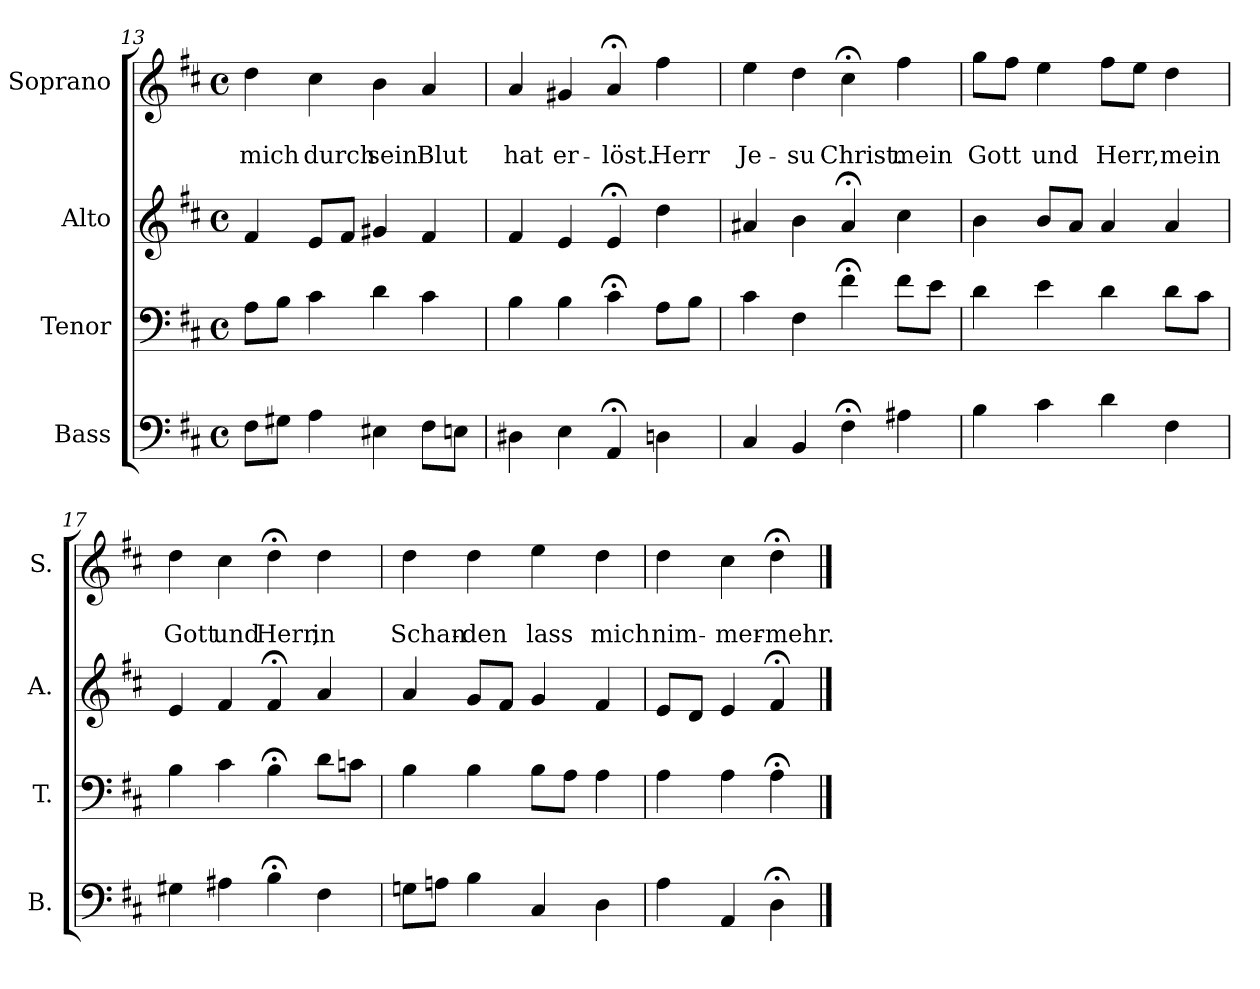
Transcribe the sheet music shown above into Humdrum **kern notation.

**kern	**kern	**kern	**kern	**text	**text
*part4	*part3	*part2	*part1	*part1	*part1
*staff4	*staff3	*staff2	*staff1	*staff1	*staff1
*I"Bass	*I"Tenor	*I"Alto	*I"Soprano	*	*
*I'B.	*I'T.	*I'A.	*I'S.	*	*
*clefF4	*clefF4	*clefG2	*clefG2	*	*
*k[f#c#]	*k[f#c#]	*k[f#c#]	*k[f#c#]	*	*
*D:	*D:	*D:	*D:	*	*
*M4/4	*M4/4	*M4/4	*M4/4	*	*
*met(c)	*met(c)	*met(c)	*met(c)	*	*
=13	=13	=13	=13	=13	=13
8F#\L	8A\L	4f#/	4dd\	.	mich
8G#X\J	8B\J	.	.	.	.
4A\	4c#\	8e/L	4cc#\	.	durch
.	.	8f#/J	.	.	.
4E#X\	4d\	4g#X/	4b\	.	sein
8F#\L	4c#\	4f#/	4a/	.	Blut
8En\J	.	.	.	.	.
=14	=14	=14	=14	=14	=14
4D#X\	4B\	4f#/	4a/	.	hat
4E\	4B\	4e/	4g#X/	.	er-
4AA;</	4c#;<\	4e;</	4a;</	.	-löst.
4Dn\	8A\L	4dd\	4ff#\	.	Herr
.	8B\J	.	.	.	.
!!LO:LB:g=z
=15	=15	=15	=15	=15	=15
4C#/	4c#\	4a#X/	4ee\	.	Je-
4BB/	4F#\	4b\	4dd\	.	-su
4F#;<\	4f#;<\	4a#;</	4cc#;<\	.	Christ.
4A#X\	8f#\L	4cc#\	4ff#\	.	mein
.	8e\J	.	.	.	.
=16	=16	=16	=16	=16	=16
4B\	4d\	4b\	8gg\L	.	Gott
.	.	.	8ff#\J	.	.
4c#\	4e\	8b/L	4ee\	.	und
.	.	8a/J	.	.	.
4d\	4d\	4a/	8ff#\L	.	Herr,
.	.	.	8ee\J	.	.
4F#\	8d\L	4a/	4dd\	.	mein
.	8c#\J	.	.	.	.
=17	=17	=17	=17	=17	=17
4G#X\	4B\	4e/	4dd\	.	Gott
4A#X\	4c#\	4f#/	4cc#\	.	und
4B;<\	4B;<\	4f#;</	4dd;<\	.	Herr,
4F#\	8d\L	4a/	4dd\	.	in
.	8cn\J	.	.	.	.
=18	=18	=18	=18	=18	=18
8Gn\L	4B\	4a/	4dd\	.	Schan-
8An\J	.	.	.	.	.
4B\	4B\	8g/L	4dd\	.	-den
.	.	8f#/J	.	.	.
4C#/	8B\L	4g/	4ee\	.	lass
.	8A\J	.	.	.	.
4D\	4A\	4f#/	4dd\	.	mich
=19	=19	=19	=19	=19	=19
4A\	4A\	8e/L	4dd\	.	nim-
.	.	8d/J	.	.	.
4AA/	4A\	4e/	4cc#\	.	-mer-
4D;<\	4A;<\	4f#;</	4dd;<\	.	-mehr.
==	==	==	==	==	==
*-	*-	*-	*-	*-	*-
